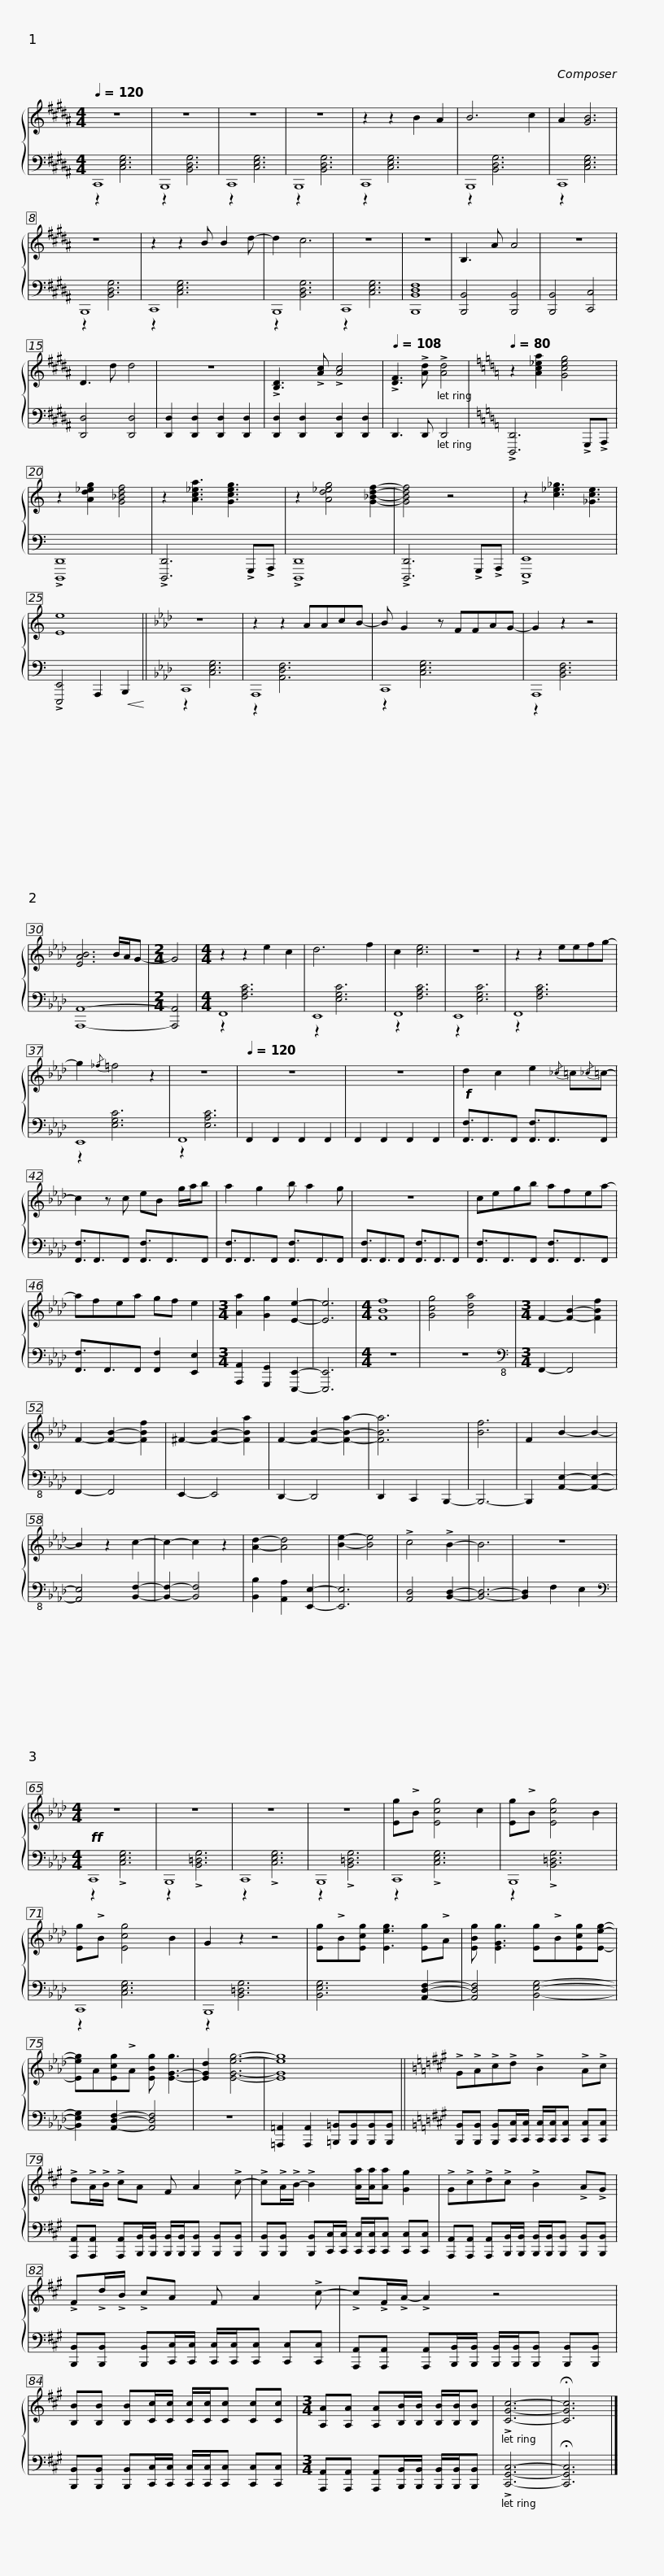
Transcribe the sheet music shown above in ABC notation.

X:1
%%score { 1 | ( 2 3 ) }
L:1/8
Q:1/4=120
M:4/4
I:linebreak $
K:B
V:1 treble
V:2 bass
V:3 bass
V:1
 z8 | z8 | z8 | z8 |$ z2 z2 B2 A2 | %5
 B6 c2 | A2 [GB]6 | z8 |$ z2 z2 B B2 d- | d2 c6 | %10
 z8 | z8 |$ B,3 A A4 | z8 | D3 d d4 | %15
 z8 |$ !>![B,D]3 !>![Ac] !>![Ac]4 |[Q:1/4=108] !>![DF]3 !>![Ad] !>![Ad]4 |[K:C][Q:1/4=80] z2 [Ac_ea]2 [Gceg]4 | z2 [Ad_eg]2 [G_Bdf]4 |$ %20
 z2 [Ac_ea]3 [Gceg]3 | z2 [Ad_eg]4 [G_Bdf]2- | [GBdf]4 z4 | z2 [c_e_g]3 [_Gce]3 |$ [Ee]8 || %25
[K:Ab] z8 | z2 z2 AAcB- | B G2 z FFAG- |$ G2 z2 z4 | [EAB]6 B/A/G- | %30
[M:2/4] G4 |[M:4/4] z2 z2 e2 c2 | d6 f2 | c2 [ce]6 | z8 | %35
 z2 z2 eefg- | g2{/_f} =f4 z2 |$[Q:1/4=90] z8[Q:1/4=100] |[Q:1/4=120] z8 | z8 | %40
!f! d2 c2 e2{/_c} =c{/_c}=c- | c2 z c eB g/a/b | a2 g2 b a2 g |$ z8 | cegb afea- | %45
 afea gf e2 |[M:3/4] [Aa]2 [Gg]2 [Ee]2- | [Ee]6 |[M:4/4] [FBf]8 | [Gcg]4 [Ada]4 |$ %50
[M:3/4] F2- [FB]2- [FBf]2 | F2- [FB]2- [FBf]2 | ^F2- [FB]2- [FBa]2 | F2- [FB]2- [FBa]2- | [FBa]6 | %55
 [Bf]6 | F2 B2- B2- | B2 z2 c2- | c2- c2 z2 | [Ad]2- [Ad]4 |$ %60
 [Be]2- [Be]4 | !>!c4 !>!B2- | B6 | z6 |[M:4/4] z8 | %65
 z8 | z8 | z8 | [Eg]-!>!B [Ecg]4 c2 | [Eg]-!>!B [Ecg]4 B2 |$ %70
 [Eg]-!>!B [Ecg]4 B2 | G2 z2 z4 | [Eg]-!>!B[Ecg] [Eeg]3 [Eg]-!>!A | [EBg] [EGg]3 [Eg]-!>!B[Ecg][Eeg]- | [Eeg]A[E-cg-]!>!A [EBg] [E-G-g]3 | %75
 [EGd]2 [EGeg]6- | [EGeg]8 ||$[K:A] !>!G!>!A!>!c!>!d !>!B2 !>!A!>!c | !>!d!>!A/!>!B/ !>!cA F A2 !>!c- | !>!c!>!A/!>!B/- !>!B2 [Aa]/[Aa]/[Aa] [Gg]2 |$ %80
 !>!G!>!c!>!d!>!c !>!B2 !>!A!>!G | !>!F!>!d/!>!B/ !>!cA F A2 !>!c- | !>!c!>!F/!>!A/- !>!A2 z4 |$ [B,B][B,B] [B,B][Cc]/[Cc]/ [Cc]/[Cc]/[Cc] [Cc][Cc] |[M:3/4] [A,A][A,A] [A,A][B,B]/[B,B]/ [B,B]/[B,B]/[B,B] | %85
 !>![CGc]6- | !fermata![CGc]6 |] %87
V:2
 C,,8 | B,,,8 | C,,8 | B,,,8 |$ C,,8 | %5
 B,,,8 | C,,8 | B,,,8 |$ C,,8 | B,,,8 | %10
 C,,8 | [B,,,B,,D,F,]8 |$ [B,,,B,,]4 [B,,,B,,]4 | [B,,,B,,]4 [C,,C,]4 | [D,,D,]4 [D,,D,]4 | %15
 [D,,D,]2 [D,,D,]2 [D,,D,]2 [D,,D,]2 |$ [D,,D,]2 [D,,D,]2 [D,,D,]2 [D,,D,]2 | D,,3 D,, D,,4 |[K:C] !>![D,,,D,,]6 !>!G,,,!>!A,,, | !>![D,,,D,,]8 |$ %20
 !>![D,,,D,,]6 !>!G,,,!>!A,,, | !>![D,,,D,,]8 | !>![D,,,D,,]6 !>!G,,,!>!A,,, | !>![E,,,E,,]8 |$ !>![E,,,E,,]4 A,,,2!<(! B,,,2!<)! || %25
[K:Ab] C,,8 | A,,,8 | C,,8 |$ A,,,8 | [A,,,A,,]8- | %30
[M:2/4] [A,,,A,,]4 |[M:4/4] F,,8 | E,,8 | F,,8 | E,,8 | %35
 F,,8 | E,,8 |$ F,,8 | F,,2 F,,2 F,,2 F,,2 | F,,2 F,,2 F,,2 F,,2 | %40
 [F,,F,]3/2F,,3/2F,, [F,,F,]3/2F,,3/2F,, | [F,,F,]3/2F,,3/2F,, [F,,F,]3/2F,,3/2F,, | [F,,F,]3/2F,,3/2F,, [F,,F,]3/2F,,3/2F,, |$ [F,,F,]3/2F,,3/2F,, [F,,F,]3/2F,,3/2F,, | [F,,F,]3/2F,,3/2F,, [F,,F,]3/2F,,3/2F,, | %45
 [F,,F,]3/2F,,3/2F,, [F,,F,]2 [E,,E,]2 |[M:3/4] [A,,,A,,]2 [G,,,G,,]2 [E,,,E,,]2- | [E,,,E,,]6 |[M:4/4] z8 | z8 |$ %50
[M:3/4][K:bass-8] F,,2- F,,4 | F,,2- F,,4 | E,,2- E,,4 | D,,2- D,,4 | D,,2 C,,2 B,,,2- | %55
 B,,,6- | B,,,2 [A,,E,]2- [A,,E,]2- | [A,,E,]4 [B,,F,]2- | [B,,F,]2- [B,,F,]4 | [B,,B,]2 [A,,A,]2 [E,,E,]2- |$ %60
 [E,,E,]6 | [A,,D,]4 [B,,D,]2- | [B,,D,]6- | [B,,D,]2 F,2 E,2 |[M:4/4][K:bass]!ff! C,,8 | %65
 B,,,8 | C,,8 | B,,,8 | C,,8 | B,,,8 |$ %70
 C,,8 | B,,,8 | [B,,E,G,]6 [A,,D,F,]2- | [A,,D,F,]4 [B,,E,G,]4- | [B,,E,G,]2 [A,,D,F,]2- [A,,D,F,]4 | %75
 z8 | [=A,,,=A,,]2 [A,,,A,,]2 [=B,,,=B,,][B,,,B,,][B,,,B,,][B,,,B,,] ||$[K:A] [B,,,B,,][B,,,B,,] [B,,,B,,][C,,C,]/[C,,C,]/ [C,,C,]/[C,,C,]/[C,,C,] [C,,C,][C,,C,] | [A,,,A,,][A,,,A,,] [A,,,A,,][B,,,B,,]/[B,,,B,,]/ [B,,,B,,]/[B,,,B,,]/[B,,,B,,] [B,,,B,,][B,,,B,,] | [B,,,B,,][B,,,B,,] [B,,,B,,][C,,C,]/[C,,C,]/ [C,,C,]/[C,,C,]/[C,,C,] [C,,C,][C,,C,] |$ %80
 [A,,,A,,][A,,,A,,] [A,,,A,,][B,,,B,,]/[B,,,B,,]/ [B,,,B,,]/[B,,,B,,]/[B,,,B,,] [B,,,B,,][B,,,B,,] | [B,,,B,,][B,,,B,,] [B,,,B,,][C,,C,]/[C,,C,]/ [C,,C,]/[C,,C,]/[C,,C,] [C,,C,][C,,C,] | [A,,,A,,][A,,,A,,] [A,,,A,,][B,,,B,,]/[B,,,B,,]/ [B,,,B,,]/[B,,,B,,]/[B,,,B,,] [B,,,B,,][B,,,B,,] |$ [B,,,B,,][B,,,B,,] [B,,,B,,][C,,C,]/[C,,C,]/ [C,,C,]/[C,,C,]/[C,,C,] [C,,C,][C,,C,] |[M:3/4] [A,,,A,,][A,,,A,,] [A,,,A,,][B,,,B,,]/[B,,,B,,]/ [B,,,B,,]/[B,,,B,,]/[B,,,B,,] | %85
 !>![C,,G,,C,]6- | !fermata![C,,G,,C,]6 |] %87
V:3
 z2 [C,E,G,]6 | z2 [B,,D,G,]6 | z2 [C,E,G,]6 | z2 [B,,D,G,]6 |$ z2 [C,E,G,]6 | %5
 z2 [B,,D,G,]6 | z2 [C,E,G,]6 | z2 [B,,D,G,]6 |$ z2 [C,E,G,]6 | z2 [B,,D,G,]6 | %10
 z2 [C,E,G,]6 | x8 |$ x8 | x8 | x8 | %15
 x8 |$ x8 | x8 |[K:C] x8 | x8 |$ %20
 x8 | x8 | x8 | x8 |$ x8 || %25
[K:Ab] z2 [C,E,G,]6 | z2 [A,,D,F,]6 | z2 [C,E,G,]6 |$ z2 [B,,D,F,]6 | x8 | %30
[M:2/4] x4 |[M:4/4] z2 [F,A,C]6 | z2 [E,G,C]6 | z2 [F,A,C]6 | z2 [E,G,C]6 | %35
 z2 [F,A,C]6 | z2 [E,G,C]6 |$ z2 [E,A,C]6 | x8 | x8 | %40
 x8 | x8 | x8 |$ x8 | x8 | %45
 x8 |[M:3/4] x6 | x6 |[M:4/4] x8 | x8 |$ %50
[M:3/4][K:bass-8] x6 | x6 | x6 | x6 | x6 | %55
 x6 | x6 | x6 | x6 | x6 |$ %60
 x6 | x6 | x6 | x6 |[M:4/4][K:bass] z2 !>![C,E,G,]6 | %65
 z2 !>![B,,=D,G,]6 | z2 !>![C,E,G,]6 | z2 !>![B,,=D,G,]6 | z2 !>![C,E,G,]6 | z2 !>![B,,=D,G,]6 |$ %70
 z2 [C,E,G,]6 | z2 [B,,=D,G,]6 | x8 | x8 | x8 | %75
 x8 | x8 ||$[K:A] x8 | x8 | x8 |$ %80
 x8 | x8 | x8 |$ x8 |[M:3/4] x6 | %85
 x6 | x6 |] %87
